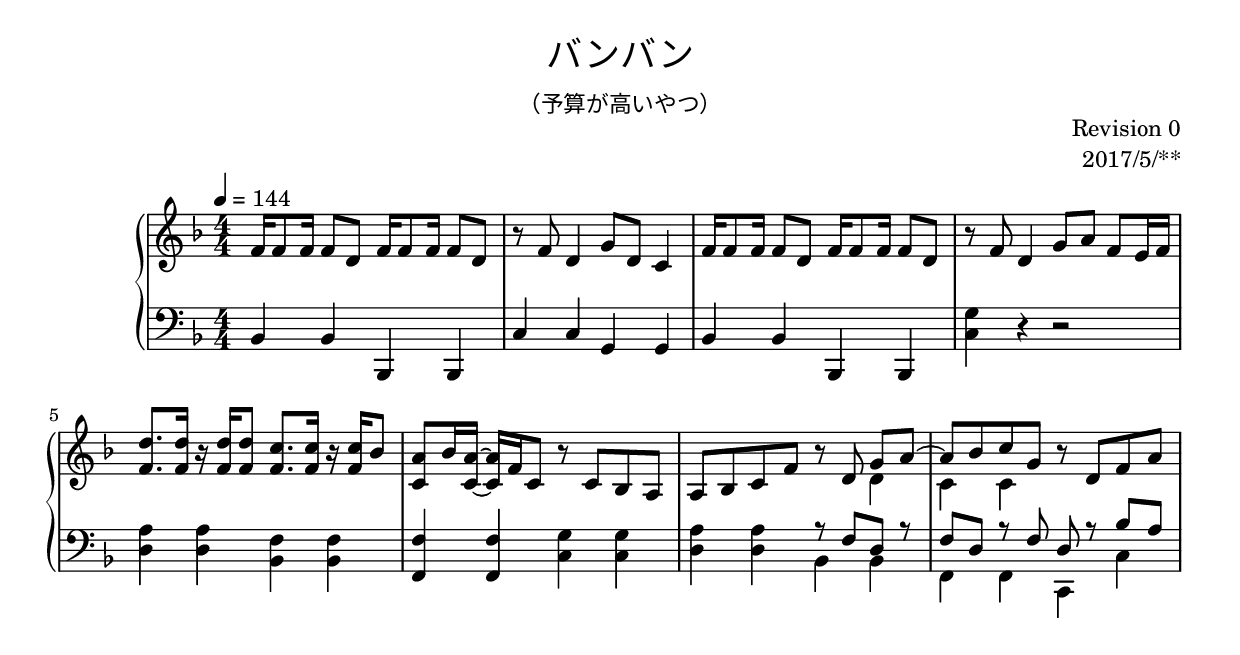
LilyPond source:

\version "2.19.57"

\include "stylesheet.ily"

cleft = \change Staff = "left"
cright = \change Staff = "right"

\header {
  title = \markup \center-column { \jp-sans-semibold "バンバン" \normalsize "（予算が高いやつ）" }
  revision = "Revision 0"
  date = "2017/5/**"
}

\paper {
}

global = {
  \key d \minor
  \time 4/4
  \tempo 4 = 144

}

right = << \global \relative {
  \clef treble
  f'16 f8 f16 f8 d f16 f8 f16 f8 d | r f d4 g8 d c4 |
  f16 f8 f16 f8 d f16 f8 f16 f8 d | r f d4 g8 a f e16 f |

  <f d'>8. q16 r q q8 <f c'>8. q16 r q bes8 |
  <c, a'>8 bes'16 <c, a'> ~ q16 f c8 r c bes a |
  a8 bes c f r d << { g a ~ | a bes c g } \\ { d4 | c c } >> r8 d f a |

} >>

left = << \global \relative {
  \clef bass
  bes,4 bes bes, bes | c' c g g | bes bes bes, bes | <c' g'> r r2 |
  <d a'>4 q <bes f'> q | <f f'> q <c' g'> q |
  <d a'>4 q << { r8 f d r | f d r f d r bes' a } \\ { bes,4 bes | f f c c' } >>
} >>

dynamics = {
}

pedal = {
}

\score {
  <<
    \new PianoStaff <<
      \new Staff = "right" \right
      \new PianoDynamics = "dynamics" \dynamics
      \new Staff = "left" \left
      \new PianoPedal = "pedal" \pedal
    >>
  >>
  \layout {}
  \midi {}
}